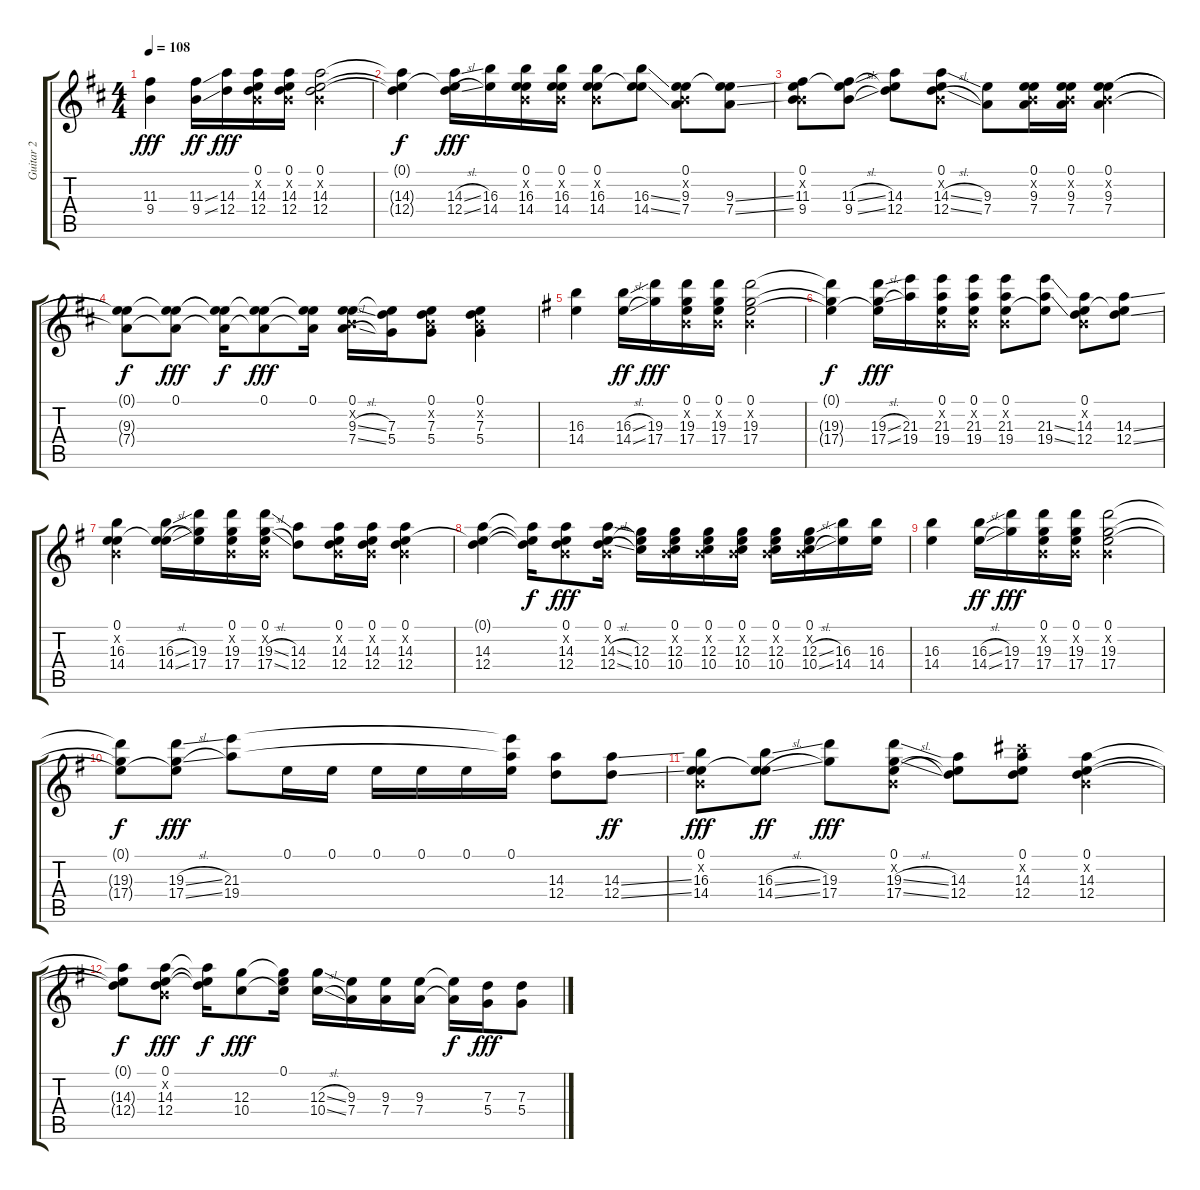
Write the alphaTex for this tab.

\track ("Guitar 2" "Guitar 2") {instrument overdrivenguitar}
\staff {score tabs}
\tuning (E4 B3 G3 D3 A2 E2) {hide}
\ts (4 4)
\tempo 108
\clef g2
\ks d
(11.3 9.4).4{dy fff} (11.3{ss} 9.4{ss}).16{dy ff} (14.3 12.4).16{dy fff} (0.1 0.2{x} 14.3 12.4).16 (0.1 0.2{x} 14.3 12.4).16 (0.1 0.2{x} 14.3 12.4).2 |
(0.1{t} 14.3{t} 12.4{t}).4{dy f} (0.1{t} 14.3{sl} 12.4{sl}).16{dy fff} (16.3 14.4).16 (0.1 0.2{x} 16.3 14.4).16 (0.1 0.2{x} 16.3 14.4).16 (0.1 0.2{x} 16.3 14.4).8 (0.1{t} 16.3{ss} 14.4{ss}).8 (0.1 0.2{x} 9.3 7.4).8 (0.1{t} 9.3{ss} 7.4{ss}).8 |
(0.1 0.2{x} 11.3 9.4).8 (0.1{t} 11.3{sl} 9.4{sl}).8 (0.1{t} 14.3 12.4).8 (0.1 0.2{x} 14.3{sl} 12.4{sl}).8 (9.3 7.4).8 (0.1 0.2{x} 9.3 7.4).16 (0.1 0.2{x} 9.3 7.4).16 (0.1 0.2{x} 9.3 7.4).4 |
(0.1{t} 9.3{t} 7.4{t}).8{dy f} (0.1 9.3{t} 7.4{t}).8{dy fff} (0.1{t} 9.3{t} 7.4{t}).16{dy f} (0.1 9.3{t} 7.4{t}).8{dy fff} (0.1 9.3{t} 7.4{t}).16 (0.1 0.2{x} 9.3{sl} 7.4{sl}).16 (0.1{t} 7.3 5.4).16 (0.1 0.2{x} 7.3 5.4).8 (0.1 0.2{x} 7.3 5.4).4 |
\ks g
(16.3 14.4).4 (16.3{sl} 14.4{sl}).16{dy ff} (19.3 17.4).16{dy fff} (0.1 0.2{x} 19.3 17.4).16 (0.1 0.2{x} 19.3 17.4).16 (0.1 0.2{x} 19.3 17.4).2 |
(0.1{t} 19.3{t} 17.4{t}).4{dy f} (0.1{t} 19.3{sl} 17.4{sl}).16{dy fff} (21.3 19.4).16 (0.1 0.2{x} 21.3 19.4).16 (0.1 0.2{x} 21.3 19.4).16 (0.1 0.2{x} 21.3 19.4).8 (0.1{t} 21.3{ss} 19.4{ss}).8 (0.1 0.2{x} 14.3 12.4).8 (0.1{t} 14.3{ss} 12.4{ss}).8 |
(0.1 0.2{x} 16.3 14.4).4 (0.1{t} 16.3{sl} 14.4{sl}).16 (0.1{t} 19.3 17.4).16 (0.1 0.2{x} 19.3 17.4).16 (0.1 0.2{x} 19.3{sl} 17.4{sl}).16 (14.3 12.4).8 (0.1 0.2{x} 14.3 12.4).16 (0.1 0.2{x} 14.3 12.4).16 (0.1 0.2{x} 14.3 12.4).4 |
(0.1{t} 14.3 12.4).4 (0.1{t} 14.3{t} 12.4{t}).16{dy f} (0.1 0.2{x} 14.3 12.4).8{dy fff} (0.1 0.2{x} 14.3{sl} 12.4{sl}).16 (0.1{t} 12.3 10.4).16 (0.1 0.2{x} 12.3 10.4).16 (0.1 0.2{x} 12.3 10.4).16 (0.1 0.2{x} 12.3 10.4).16 (0.1 0.2{x} 12.3 10.4).16 (0.1 0.2{x} 12.3{sl} 10.4{sl}).16 (16.3 14.4).16 (16.3 14.4).16 |
(16.3 14.4).4{volume 7} (16.3{sl} 14.4{sl}).16{dy ff} (19.3 17.4).16{dy fff} (0.1 0.2{x} 19.3 17.4).16 (0.1 0.2{x} 19.3 17.4).16 (0.1 0.2{x} 19.3 17.4).2 |
(0.1{t} 19.3{t} 17.4{t}).8{dy f} (0.1{t} 19.3{sl} 17.4{sl}).8{dy fff} (21.3 19.4).8 0.1.16 0.1.16 0.1.16 0.1.16 0.1.16 (0.1 21.3{t} 19.4{t}).16 (14.3 12.4).8 (14.3{ss} 12.4{ss}).8{dy ff} |
(0.1 0.2{x} 16.3 14.4).8{dy fff volume 0} (0.1{t} 16.3{sl} 14.4{sl}).8{dy ff} (19.3 17.4).8{dy fff} (0.1 0.2{x} 19.3{sl} 17.4{sl}).8 (0.1{t} 14.3 12.4).8 (0.1 14.2{x} 14.3 12.4).8 (0.1 0.2{x} 14.3 12.4).4 |
(0.1{t} 14.3{t} 12.4{t}).8{dy f} (0.1 0.2{x} 14.3 12.4).8{dy fff} (0.1{t} 14.3{t} 12.4{t}).16{dy f} (12.3 10.4).8{dy fff} (0.1 12.3{t} 10.4{t}).16 (12.3{sl} 10.4{sl}).16 (9.3 7.4).16 (9.3 7.4).16 (9.3 7.4).16 (9.3{t} 7.4{t}).16{dy f} (7.3 5.4).16{dy fff} (7.3 5.4).8
